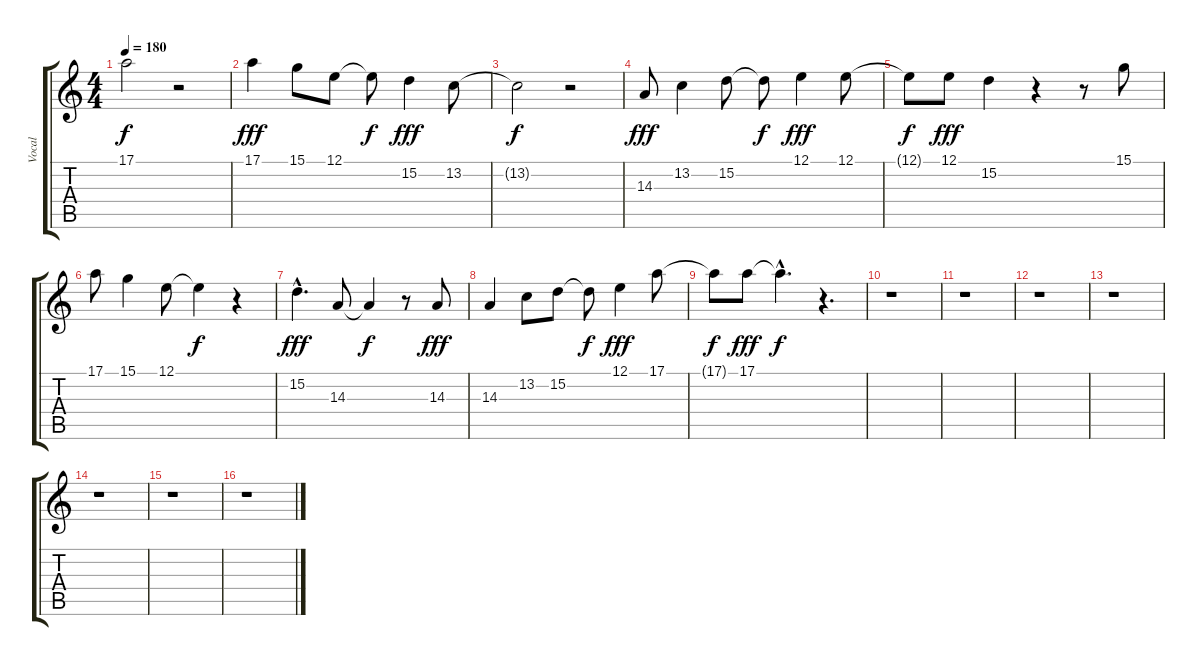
\track ("Vocal" "Vocal") {instrument trombone}
\staff {score tabs}
\tuning (E4 B3 G3 D3 A2 E2) {hide}
\ts (4 4)
\tempo 180
\clef g2
\ks c
17.1{t}.2{dy f} r.2 |
17.1.4{dy fff} 15.1.8 12.1.8 12.1{t}.8{dy f} 15.2.4{dy fff} 13.2.8 |
13.2{t}.2{dy f} r.2 |
14.3.8{dy fff} 13.2.4 15.2.8 15.2{t}.8{dy f} 12.1.4{dy fff} 12.1.8 |
12.1{t}.8{dy f} 12.1.8{dy fff} 15.2.4 r.4 r.8 15.1.8 |
17.1.8 15.1.4 12.1.8 12.1{t}.4{dy f} r.4 |
15.2{hac}.4{d dy fff} 14.3.8 14.3{t}.4{dy f} r.8 14.3.8{dy fff} |
14.3.4 13.2.8 15.2.8 15.2{t}.8{dy f} 12.1.4{dy fff} 17.1.8 |
17.1{t}.8{dy f} 17.1.8{dy fff} 17.1{hac t}.4{d dy f} r.4{d} |
r.1 |
r.1 |
r.1 |
r.1 |
r.1 |
r.1 |
r.1
